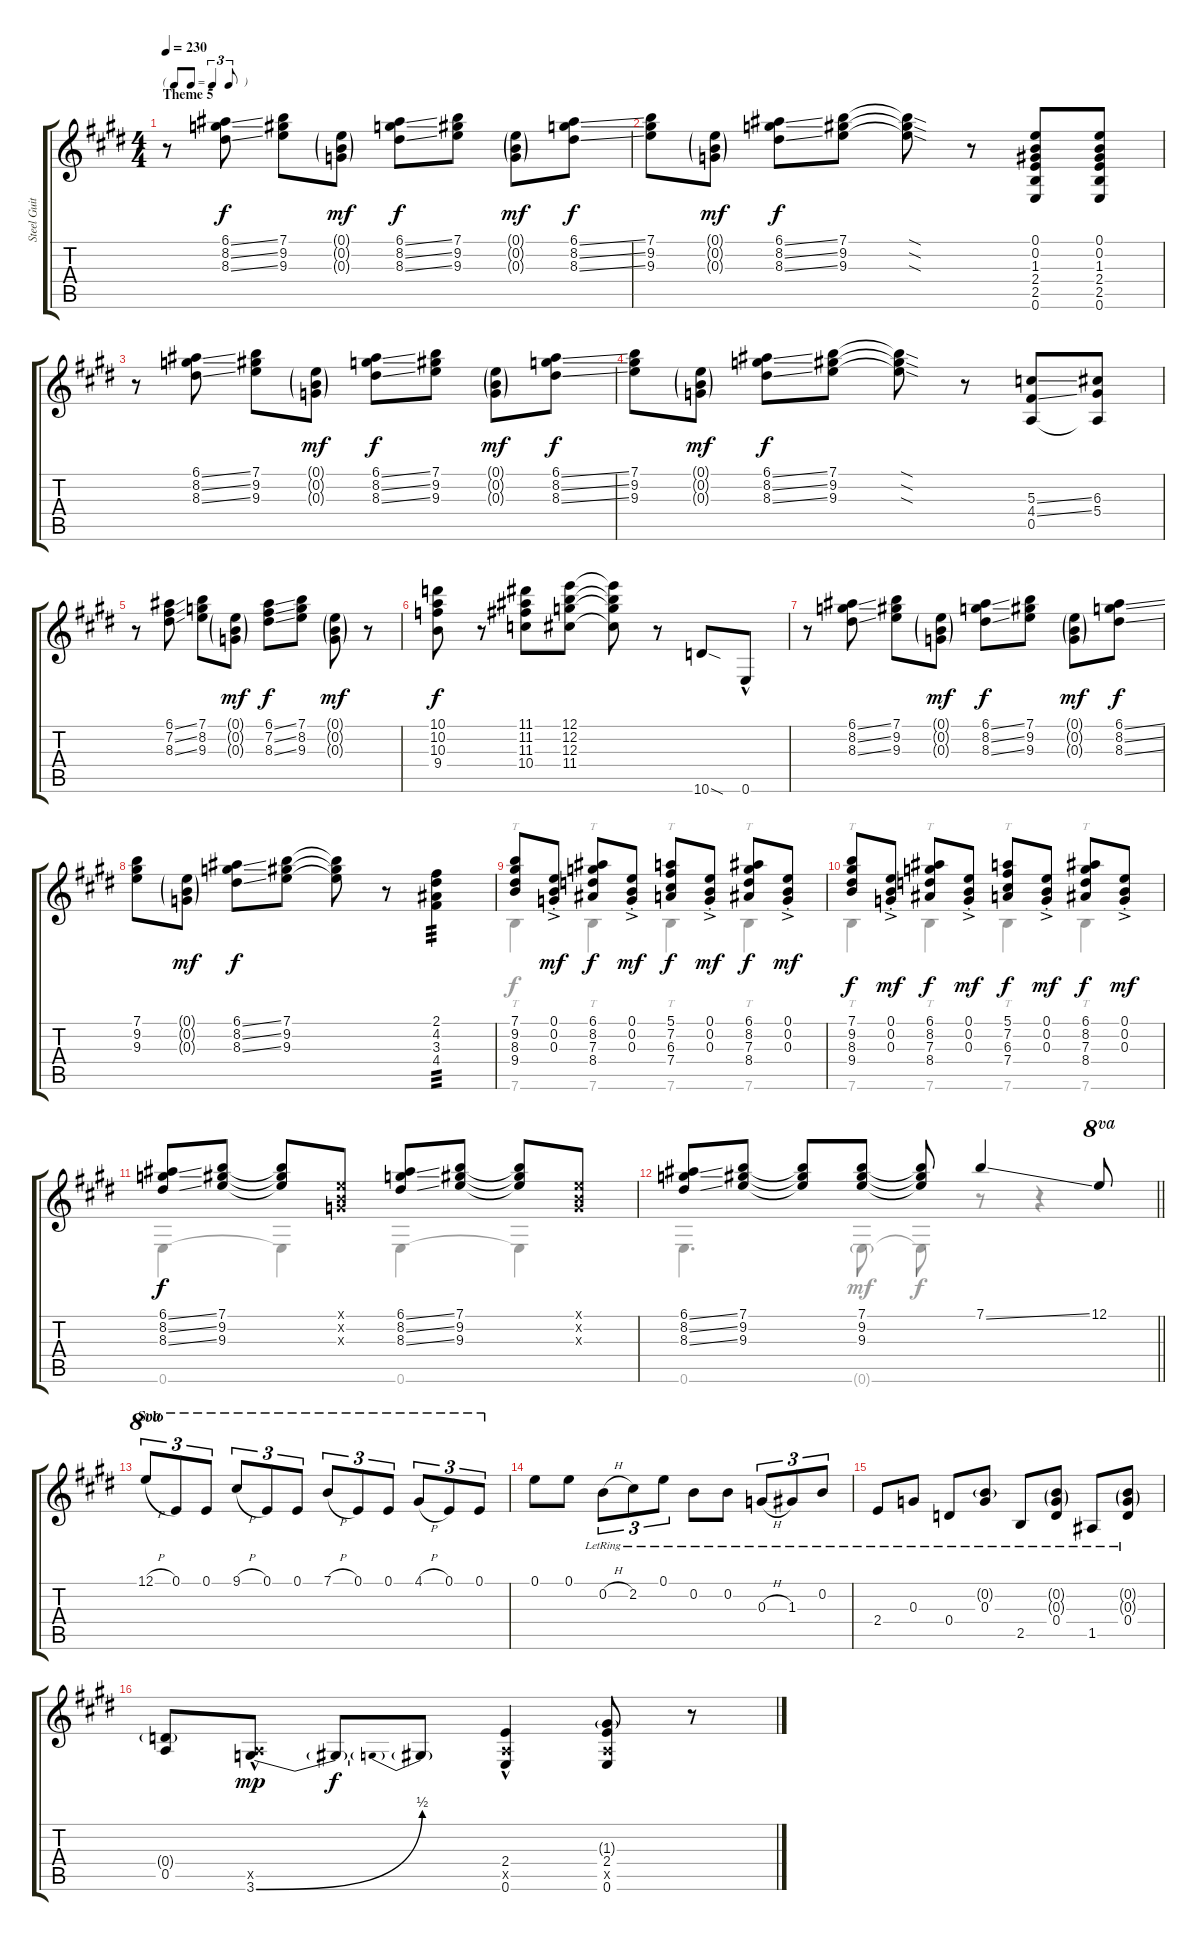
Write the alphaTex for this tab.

\track ("Steel Guitar" "Steel Guit") {instrument acousticguitarsteel}
\staff {score tabs}
\tuning (E4 B3 G3 D3 A2 E2) {hide}
\voice
\ts (4 4)
\tf triplet8th
\section ("" "Theme 5")
\tempo 230
\clef g2
\ks e
r.8{dy f} (6.1{ss} 8.2{ss} 8.3{ss}).8 (7.1 9.2 9.3).8 (0.1{g} 0.2{g} 0.3{g}).8{dy mf} (6.1{ss} 8.2{ss} 8.3{ss}).8{dy f} (7.1 9.2 9.3).8 (0.1{g} 0.2{g} 0.3{g}).8{dy mf} (6.1{ss} 8.2{ss} 8.3{ss}).8{dy f} |
(7.1 9.2 9.3).8 (0.1{g} 0.2{g} 0.3{g}).8{dy mf} (6.1{ss} 8.2{ss} 8.3{ss}).8{dy f} (7.1 9.2 9.3).8 (7.1{sod t} 9.2{sod t} 9.3{sod t}).8 r.8 (0.1 0.2 1.3 2.4 2.5 0.6).8 (0.1 0.2 1.3 2.4 2.5 0.6).8 |
r.8 (6.1{ss} 8.2{ss} 8.3{ss}).8 (7.1 9.2 9.3).8 (0.1{g} 0.2{g} 0.3{g}).8{dy mf} (6.1{ss} 8.2{ss} 8.3{ss}).8{dy f} (7.1 9.2 9.3).8 (0.1{g} 0.2{g} 0.3{g}).8{dy mf} (6.1{ss} 8.2{ss} 8.3{ss}).8{dy f} |
(7.1 9.2 9.3).8 (0.1{g} 0.2{g} 0.3{g}).8{dy mf} (6.1{ss} 8.2{ss} 8.3{ss}).8{dy f} (7.1 9.2 9.3).8 (7.1{sod t} 9.2{sod t} 9.3{sod t}).8 r.8 (5.3{ss} 4.4{ss} 0.5).8 (6.3 5.4 0.5{t}).8 |
r.8 (6.1{ss} 7.2{ss} 8.3{ss}).8 (7.1 8.2 9.3).8 (0.1{g} 0.2{g} 0.3{g}).8{dy mf} (6.1{ss} 7.2{ss} 8.3{ss}).8{dy f} (7.1 8.2 9.3).8 (0.1{g} 0.2{g} 0.3{g}).8{dy mf} r.8 |
(10.1 10.2 10.3 9.4).8{dy f} r.8 (11.1 11.2 11.3 10.4).8 (12.1 12.2 12.3 11.4).8 (12.1{t} 12.2{t} 12.3{t} 11.4{t}).8 r.8 10.6{sod}.8 0.6{hac}.8 |
r.8 (6.1{ss} 8.2{ss} 8.3{ss}).8 (7.1 9.2 9.3).8 (0.1{g} 0.2{g} 0.3{g}).8{dy mf} (6.1{ss} 8.2{ss} 8.3{ss}).8{dy f} (7.1 9.2 9.3).8 (0.1{g} 0.2{g} 0.3{g}).8{dy mf} (6.1{ss} 8.2{ss} 8.3{ss}).8{dy f} |
(7.1 9.2 9.3).8 (0.1{g} 0.2{g} 0.3{g}).8{dy mf} (6.1{ss} 8.2{ss} 8.3{ss}).8{dy f} (7.1 9.2 9.3).8 (7.1{t} 9.2{t} 9.3{t}).8 r.8 (2.1 4.2 3.3 4.4).4{tp 3} |
(7.1 9.2 8.3 9.4).8 (0.1{ac st} 0.2{ac st} 0.3{ac st}).8{dy mf} (6.1 8.2 7.3 8.4).8{dy f} (0.1{ac st} 0.2{ac st} 0.3{ac st}).8{dy mf} (5.1 7.2 6.3 7.4).8{dy f} (0.1{ac st} 0.2{ac st} 0.3{ac st}).8{dy mf} (6.1 8.2 7.3 8.4).8{dy f} (0.1{ac st} 0.2{ac st} 0.3{ac st}).8{dy mf} |
(7.1 9.2 8.3 9.4).8{dy f} (0.1{ac st} 0.2{ac st} 0.3{ac st}).8{dy mf} (6.1 8.2 7.3 8.4).8{dy f} (0.1{ac st} 0.2{ac st} 0.3{ac st}).8{dy mf} (5.1 7.2 6.3 7.4).8{dy f} (0.1{ac st} 0.2{ac st} 0.3{ac st}).8{dy mf} (6.1 8.2 7.3 8.4).8{dy f} (0.1{ac st} 0.2{ac st} 0.3{ac st}).8{dy mf} |
(6.1{ss} 8.2{ss} 8.3{ss}).8{dy f} (7.1 9.2 9.3).8 (7.1{t} 9.2{t} 9.3{t}).8 (0.1{x} 0.2{x} 0.3{x}).8 (6.1{ss} 8.2{ss} 8.3{ss}).8 (7.1 9.2 9.3).8 (7.1{t} 9.2{t} 9.3{t}).8 (0.1{x} 0.2{x} 0.3{x}).8 |
\barLineRight lightlight
(6.1{ss} 8.2{ss} 8.3{ss}).8 (7.1 9.2 9.3).8 (7.1{t} 9.2{t} 9.3{t}).8 (7.1 9.2 9.3).8 (7.1{t} 9.2{t} 9.3{t}).8 7.1{ss}.4 12.1.8{ot 8va} |
\section ("" "Solo")
12.1{h}.8{tu (3 2) ot 8va} 0.1.8{tu (3 2) ot 8va} 0.1.8{tu (3 2) ot 8va} 9.1{h}.8{tu (3 2) ot 8va} 0.1.8{tu (3 2) ot 8va} 0.1.8{tu (3 2) ot 8va} 7.1{h}.8{tu (3 2) ot 8va} 0.1.8{tu (3 2) ot 8va} 0.1.8{tu (3 2) ot 8va} 4.1{h}.8{tu (3 2) ot 8va} 0.1.8{tu (3 2) ot 8va} 0.1.8{tu (3 2) ot 8va} |
0.1.8 0.1.8 0.2{h lr}.8{tu (3 2)} 2.2{lr}.8{tu (3 2)} 0.1{lr}.8{tu (3 2)} 0.2{lr}.8 0.2{lr}.8 0.3{h lr}.8{tu (3 2)} 1.3{lr}.8{tu (3 2)} 0.2{lr}.8{tu (3 2)} |
2.4{lr}.8 0.3{lr}.8 0.4{lr}.8 (0.2{g lr} 0.3{lr}).8 2.5{lr}.8 (0.2{g lr} 0.3{g lr} 0.4{lr}).8 1.5{lr}.8 (0.2{g lr} 0.3{g lr} 0.4{lr}).8 |
(0.4{g} 0.5).8 (0.5{x} 3.6{be (bend 0 0 60 2) hac}).8{dy mp} 3.6{t}.8{dy f} 3.6{be (prebend 0 2 60 2) t}.8 (2.4{hac} 0.5{hac x} 0.6{hac}).4 (1.3{g} 2.4 0.5{x} 0.6).8 r.8
\voice
\clef g2
\ottava regular
\simile none
\ks e
|
|
|
|
|
|
|
|
7.6.4{tt} 7.6.4{tt} 7.6.4{tt} 7.6.4{tt} |
7.6.4{tt} 7.6.4{tt} 7.6.4{tt} 7.6.4{tt} |
0.6.4 0.6{t}.4 0.6.4 0.6{t}.4 |
\barLineRight lightlight
0.6.4{d} 0.6{g}.8{dy mf} 0.6{t}.8{dy f} r.8 r.4 |
|
|
|
